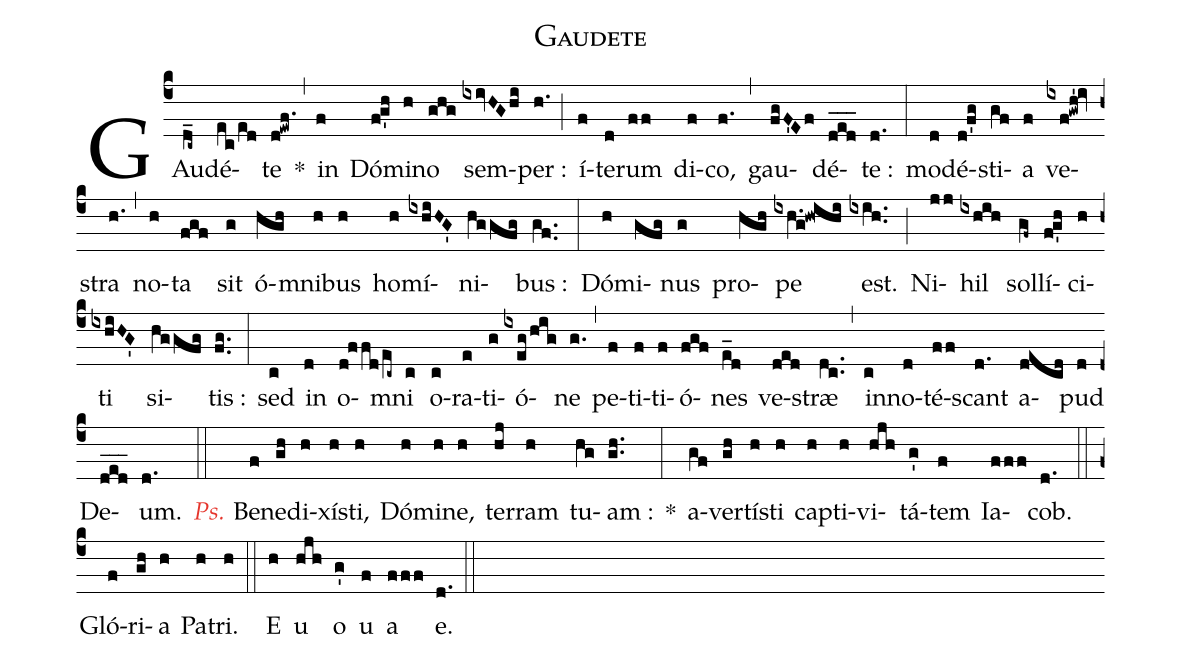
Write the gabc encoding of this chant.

name:Gaudete;
%%
(c4) GAu(d_c~)dé(ec/ed)te(d!ewf.) *(,)
in(f) Dó(f!g'h)mi(h)no(ghg) sem(ixivHGhi)per :(h.) (;)
í(f)te(d)rum(ff) di(f)co,(f.) (,)
gau-(fgF'Ef)dé(ded___)te :(d.) (:)
mo(d)dé-(d!f'g)sti(gf)a(f) ve-(ixf!gwh'!iv)stra(h.) (,)
no(h)ta(fgf) sit(g) ó-(hgh)mni(h)bus(h) ho(h)mí(ixhiHG')ni(hggfg)bus :(gf..) (:)
Dó(h)mi(gfg)nus(g) pro(hgh)pe(ixh.g!hw!ihi) est.(ixih..) (;)
Ni(jj)hil(ixhih) sol(gf~)lí-(f!g'h)ci(h)ti(ixhiHG') si(hggfg)tis :(fg..) (:)
sed(c) in(d) o-(d!ffd/ec~)mni(c) o(c)ra(e)ti(g)ó(ixeg/hig)ne(g.) (,)
pe(f)ti(f)ti(f)ó-(fgf)nes(e_d) ve-(ded)stræ(dc..) (,)
in(c)no(d)té-(ff)scant(d.) a(decd)pud(d) De(ded___)um.(d.) (::)

<c><i>Ps.</i></c> Be(f)ne(gh)di(h)xí(h)sti,(h) Dó(h)mi(h)ne,(h) ter(hj)ram(h) tu(hg)am :(gh..) *(:)
a(gf)ver(gh)tí(h)sti(h) ca(h)pti(h)vi(hjh)tá(g')tem(f) Ia(fff)cob.(d.) (::)

Gló(f)ri(gh)a(h) Pa(h)tri.(h) (::)
<eu>E(h) u(hjh) o(g') u(f) a(fff) e.</eu>(d.) (::)
